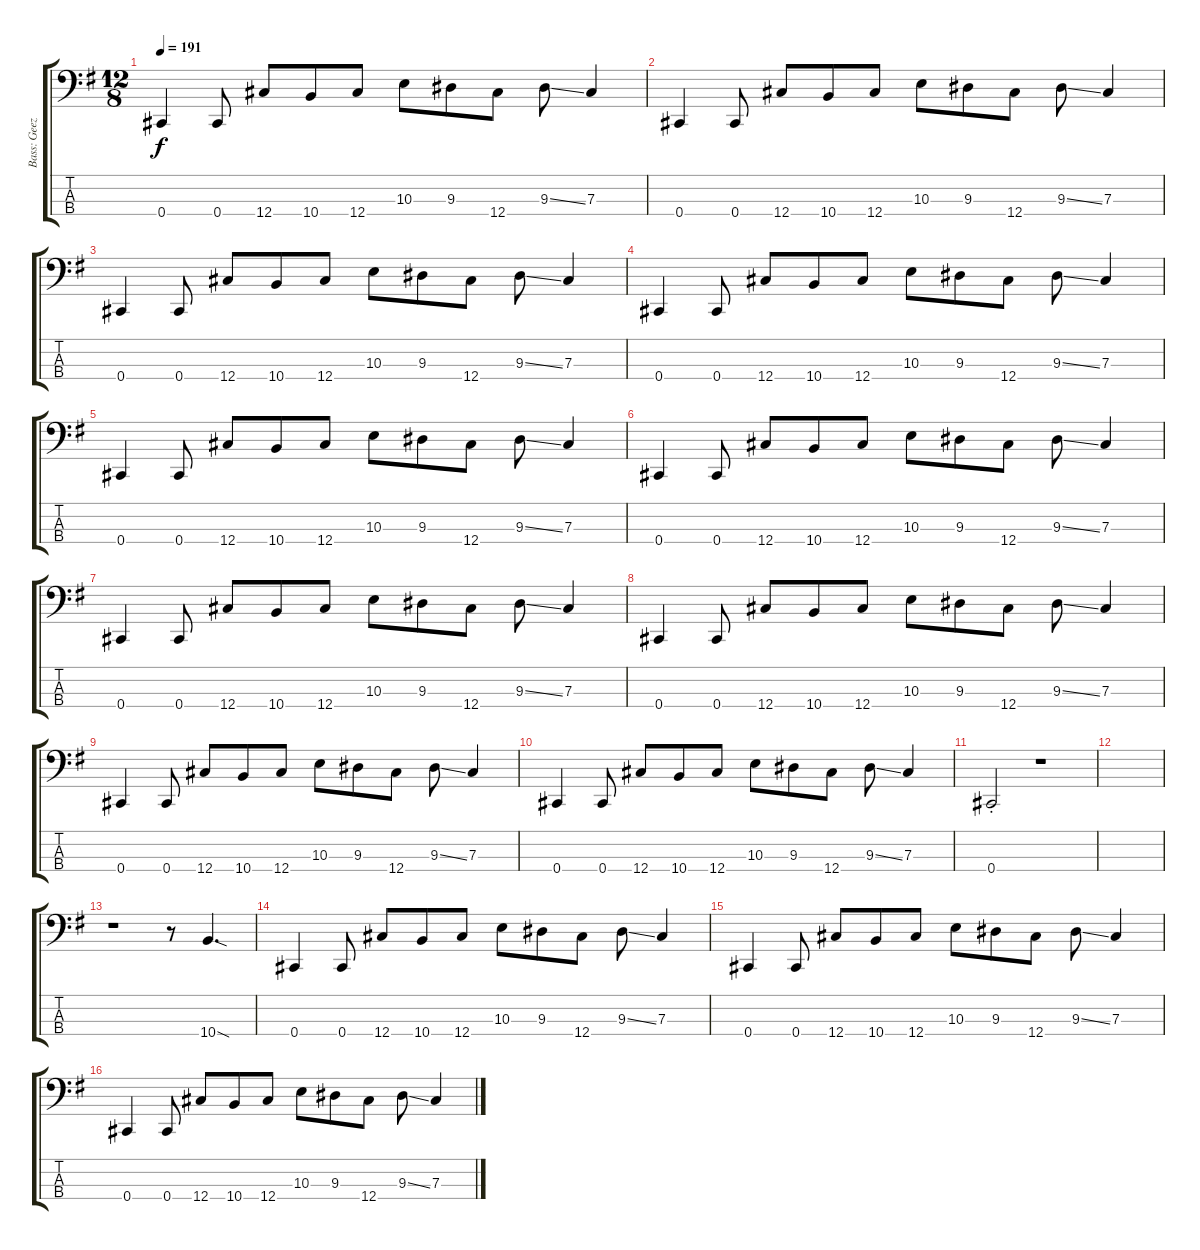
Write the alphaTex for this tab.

\track ("Bass: Geezer" "Bass: Geez") {instrument electricbassfinger}
\staff {score tabs}
\tuning (E2 B1 Gb1 Db1) {hide}
\ts (12 8)
\tempo 191
\clef f4
\ks g
0.4.4{dy f} 0.4.8 12.4.8 10.4.8 12.4.8 10.3.8 9.3.8 12.4.8 9.3{ss}.8 7.3.4 |
0.4.4 0.4.8 12.4.8 10.4.8 12.4.8 10.3.8 9.3.8 12.4.8 9.3{ss}.8 7.3.4 |
0.4.4 0.4.8 12.4.8 10.4.8 12.4.8 10.3.8 9.3.8 12.4.8 9.3{ss}.8 7.3.4 |
0.4.4 0.4.8 12.4.8 10.4.8 12.4.8 10.3.8 9.3.8 12.4.8 9.3{ss}.8 7.3.4 |
0.4.4 0.4.8 12.4.8 10.4.8 12.4.8 10.3.8 9.3.8 12.4.8 9.3{ss}.8 7.3.4 |
0.4.4 0.4.8 12.4.8 10.4.8 12.4.8 10.3.8 9.3.8 12.4.8 9.3{ss}.8 7.3.4 |
0.4.4 0.4.8 12.4.8 10.4.8 12.4.8 10.3.8 9.3.8 12.4.8 9.3{ss}.8 7.3.4 |
0.4.4 0.4.8 12.4.8 10.4.8 12.4.8 10.3.8 9.3.8 12.4.8 9.3{ss}.8 7.3.4 |
0.4.4 0.4.8 12.4.8 10.4.8 12.4.8 10.3.8 9.3.8 12.4.8 9.3{ss}.8 7.3.4 |
0.4.4 0.4.8 12.4.8 10.4.8 12.4.8 10.3.8 9.3.8 12.4.8 9.3{ss}.8 7.3.4 |
0.4{st}.2 r.1 |
|
r.1 r.8 10.4{sod}.4{d} |
0.4.4 0.4.8 12.4.8 10.4.8 12.4.8 10.3.8 9.3.8 12.4.8 9.3{ss}.8 7.3.4 |
0.4.4 0.4.8 12.4.8 10.4.8 12.4.8 10.3.8 9.3.8 12.4.8 9.3{ss}.8 7.3.4 |
0.4.4 0.4.8 12.4.8 10.4.8 12.4.8 10.3.8 9.3.8 12.4.8 9.3{ss}.8 7.3.4
